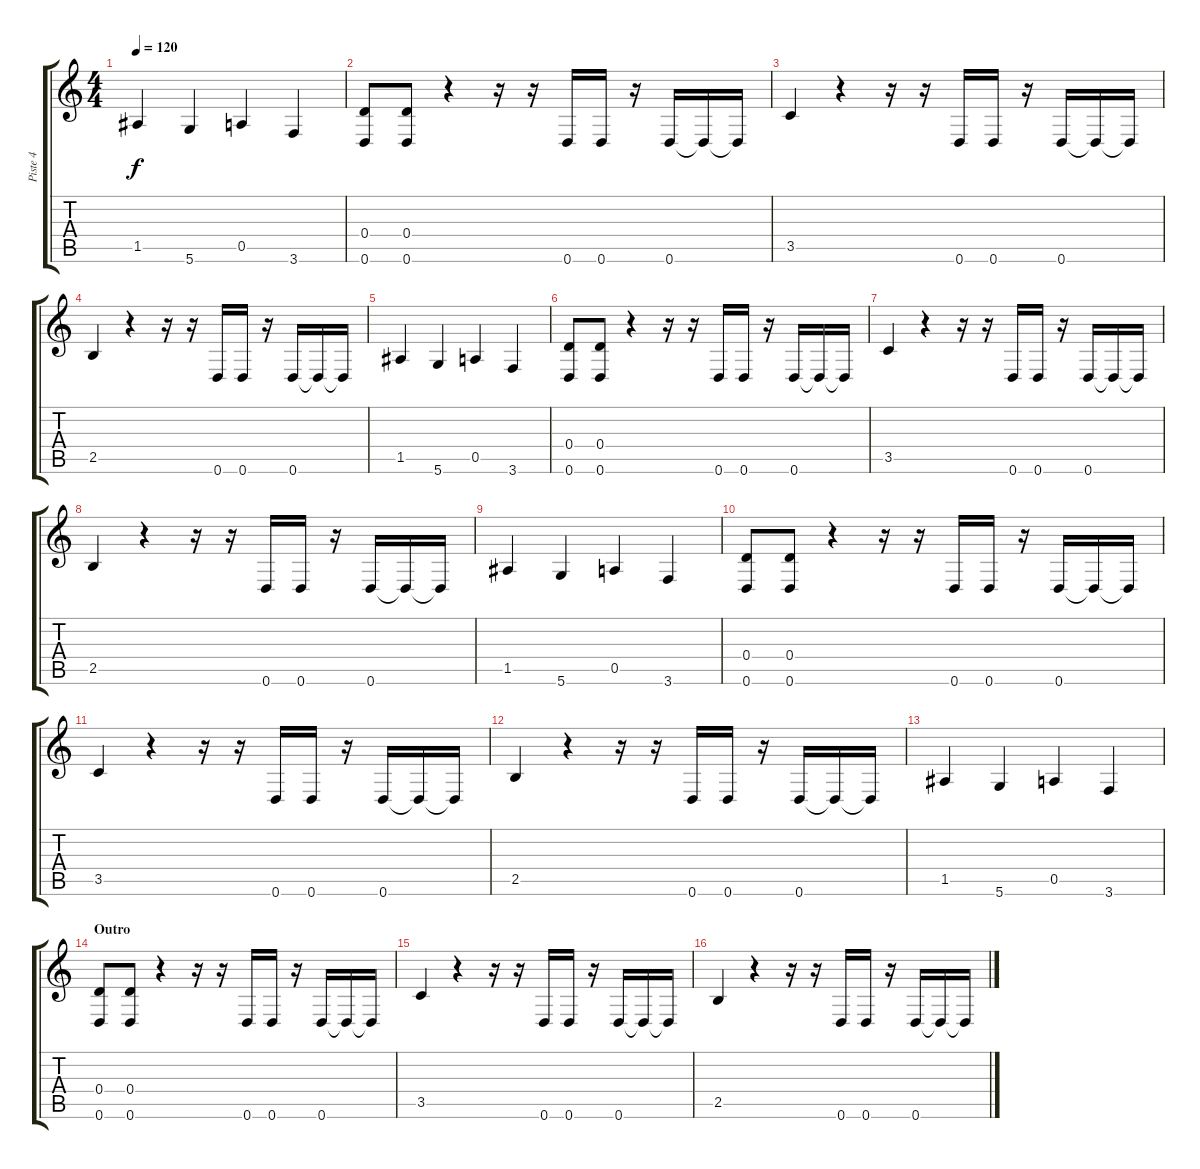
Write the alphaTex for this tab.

\track ("Piste 4" "Piste 4") {instrument distortionguitar}
\staff {score tabs}
\tuning (E4 B3 G3 D3 A2 D2) {hide}
\ts (4 4)
\tempo 120
\clef g2
\ks c
1.5.4{dy f} 5.6.4 0.5.4 3.6.4 |
(0.4 0.6).8 (0.4 0.6).8 r.4 r.16 r.16 0.6.16 0.6.16 r.16 0.6.16 0.6{t}.16 0.6{t}.16 |
3.5.4 r.4 r.16 r.16 0.6.16 0.6.16 r.16 0.6.16 0.6{t}.16 0.6{t}.16 |
2.5.4 r.4 r.16 r.16 0.6.16 0.6.16 r.16 0.6.16 0.6{t}.16 0.6{t}.16 |
1.5.4 5.6.4 0.5.4 3.6.4 |
(0.4 0.6).8 (0.4 0.6).8 r.4 r.16 r.16 0.6.16 0.6.16 r.16 0.6.16 0.6{t}.16 0.6{t}.16 |
3.5.4 r.4 r.16 r.16 0.6.16 0.6.16 r.16 0.6.16 0.6{t}.16 0.6{t}.16 |
2.5.4 r.4 r.16 r.16 0.6.16 0.6.16 r.16 0.6.16 0.6{t}.16 0.6{t}.16 |
1.5.4 5.6.4 0.5.4 3.6.4 |
(0.4 0.6).8 (0.4 0.6).8 r.4 r.16 r.16 0.6.16 0.6.16 r.16 0.6.16 0.6{t}.16 0.6{t}.16 |
3.5.4 r.4 r.16 r.16 0.6.16 0.6.16 r.16 0.6.16 0.6{t}.16 0.6{t}.16 |
2.5.4 r.4 r.16 r.16 0.6.16 0.6.16 r.16 0.6.16 0.6{t}.16 0.6{t}.16 |
1.5.4 5.6.4 0.5.4 3.6.4 |
\section ("" "Outro")
(0.4 0.6).8 (0.4 0.6).8 r.4 r.16 r.16 0.6.16 0.6.16 r.16 0.6.16 0.6{t}.16 0.6{t}.16 |
3.5.4 r.4 r.16 r.16 0.6.16 0.6.16 r.16 0.6.16 0.6{t}.16 0.6{t}.16 |
2.5.4 r.4 r.16 r.16 0.6.16 0.6.16 r.16 0.6.16 0.6{t}.16 0.6{t}.16
